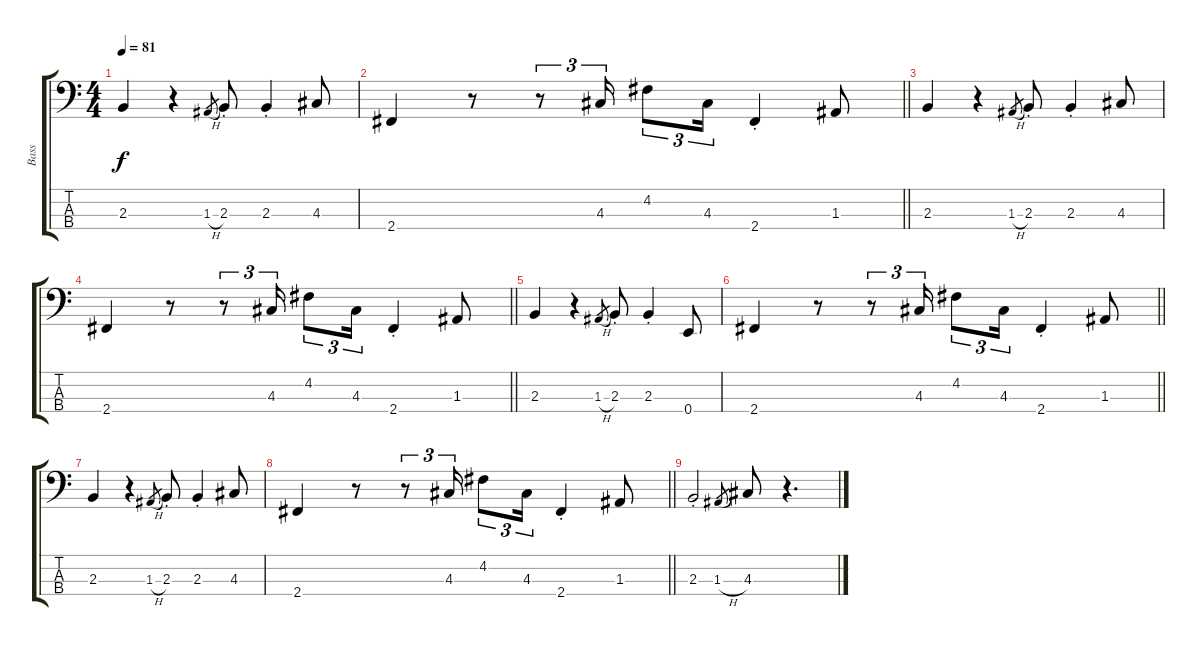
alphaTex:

\track ("Bass" "Bass") {instrument electricbassfinger}
\staff {score tabs}
\tuning (G2 D2 A1 E1) {hide}
\ts (4 4)
\tempo 81
\clef f4
\ks c
2.3.4{dy f} r.4 1.3{h}.8{gr} 2.3{st}.8 2.3{st}.4 4.3.8 |
\barLineRight lightlight
2.4.4 r.8 r.8{tu (3 2)} 4.3.16{tu (3 2)} 4.2.8{tu (3 2)} 4.3.16{tu (3 2)} 2.4{st}.4 1.3.8 |
2.3.4 r.4 1.3{h}.8{gr} 2.3{st}.8 2.3{st}.4 4.3.8 |
\barLineRight lightlight
2.4.4 r.8 r.8{tu (3 2)} 4.3.16{tu (3 2)} 4.2.8{tu (3 2)} 4.3.16{tu (3 2)} 2.4{st}.4 1.3.8 |
2.3.4 r.4 1.3{h}.8{gr} 2.3{st}.8 2.3{st}.4 0.4.8 |
\barLineRight lightlight
2.4.4 r.8 r.8{tu (3 2)} 4.3.16{tu (3 2)} 4.2.8{tu (3 2)} 4.3.16{tu (3 2)} 2.4{st}.4 1.3.8 |
2.3.4 r.4 1.3{h}.8{gr} 2.3{st}.8 2.3{st}.4 4.3.8 |
\barLineRight lightlight
2.4.4 r.8 r.8{tu (3 2)} 4.3.16{tu (3 2)} 4.2.8{tu (3 2)} 4.3.16{tu (3 2)} 2.4{st}.4 1.3.8 |
2.3{st}.2 1.3{h}.8{gr} 4.3.8 r.4{d}
